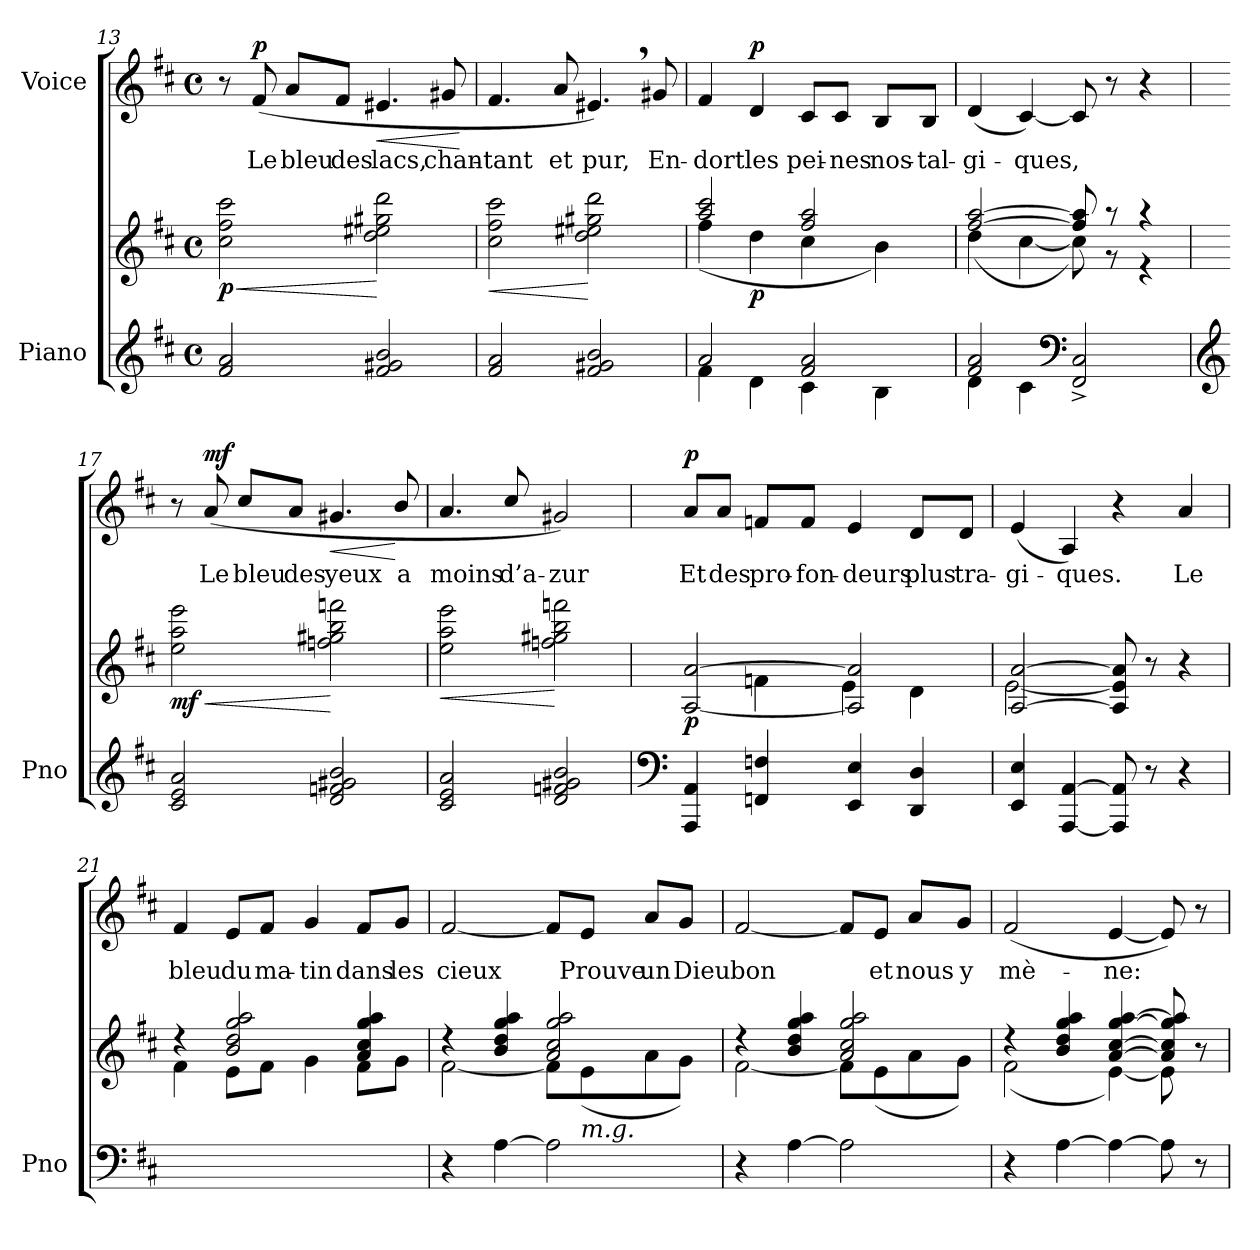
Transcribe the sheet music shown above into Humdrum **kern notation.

**kern	**kern	**dynam	**kern	**text	**dynam
*part2	*part2	*part2	*part1	*part1	*part1
*staff3	*staff2	*staff2/3	*staff1	*staff1	*staff1
*I"Piano	*	*	*I"Voice	*	*
*I'Pno	*	*	*	*	*
!!LO:LB:g=z
*clefG2	*clefG2	*	*clefG2	*	*
*k[f#c#]	*k[f#c#]	*	*k[f#c#]	*	*
*M4/4	*M4/4	*	*M4/4	*	*
*met(c)	*met(c)	*	*met(c)	*	*
=13	=13	=13	=13	=13	=13
!	!	!LO:HP:b	!	!	!
!	!	!LO:DY:n=1:b	!	!	!
2f#/ 2a/	2cc#\ 2ff#\ 2ccc#\	< p	8r	.	.
!	!	!	!	!LO:LY:b	!LO:DY:a
.	.	.	(8f#/	Le	p
!	!	!	!	!LO:LY:b	!
.	.	.	8a/L	bleu	.
!	!	!	!	!LO:LY:b	!
.	.	.	8f#/J	des	.
!	!	!	!	!LO:LY:b	!LO:HP:b
2f#/ 2g#X/ 2b/	2dd\ 2ee#X\ 2gg#X\ 2ddd\	[	4.e#X/	lacs,	<
!	!	!	!	!LO:LY:b	!
.	.	.	8g#X/	chan-	.
.	.	.	.	.	[
=14	=14	=14	=14	=14	=14
!	!	!LO:HP:b	!	!LO:LY:b	!
2f#/ 2a/	2cc#\ 2ff#\ 2ccc#\	<	4.f#/	-tant	.
!	!	!	!	!LO:LY:b	!
.	.	.	8a/	et	.
!	!	!	!	!LO:LY:b	!
2f#/ 2g#X/ 2b/	2dd\ 2ee#X\ 2gg#X\ 2ddd\	[	4.e#X,/)	pur,	.
!	!	!	!	!LO:LY:b	!
.	.	.	8g#X/	En-	.
=15	=15	=15	=15	=15	=15
*^	*^	*	*	*	*
!	!	!	!	!	!	!LO:LY:b	!
2a/	4f#\	2aa/ 2ccc#/	(4ff#\	.	4f#/	-dort	.
!	!	!	!	!LO:DY:b	!	!LO:LY:b	!LO:DY:a
.	4d\	.	4dd\	p	4d/	les	p
!	!	!	!	!	!	!LO:LY:b	!
2f#/ 2a/	4c#\	2ff#/ 2aa/	4cc#\	.	8c#/L	pei-	.
!	!	!	!	!	!	!LO:LY:b	!
.	.	.	.	.	8c#/J	-nes	.
!	!	!	!	!	!	!LO:LY:b	!
.	4B\	.	4b\)	.	8B/L	nos-	.
!	!	!	!	!	!	!LO:LY:b	!
.	.	.	.	.	8B/J	-tal-	.
!!LO:LB:g=z
=16	=16	=16	=16	=16	=16	=16	=16
!	!	!	!	!	!	!LO:LY:b	!
2f#/ 2a/	4d\	[2ff#/ [2aa/	(4dd\	.	(4d/	-gi-	.
!	!	!	!	!	!	!LO:LY:b	!
.	4c#\	.	[4cc#\	.	[4c#/)	-ques,	.
*clefF4	*	*	*	*	*	*	*
2FF#/^< 2C#/^<	2ryy	8ff#/] 8aa/]	8cc#\])	.	8c#/]	.	.
.	.	8r	8r	.	8r	.	.
.	.	4r	4r	.	4r	.	.
*v	*v	*	*	*	*	*	*
*	*v	*v	*	*	*	*
=17	=17	=17	=17	=17	=17
*clefG2	*	*	*	*	*
*	*^	*	*	*	*
!	!	!	!LO:HP:b	!	!	!
!	!	!	!LO:DY:n=1:b	!	!	!
*	*v	*v	*	*	*	*
2c#/ 2e/ 2a/	2ee\ 2aa\ 2eee\	< mf	8r	.	.
!	!	!	!	!LO:LY:b	!LO:DY:a
.	.	.	(8a/	Le	mf
!	!	!	!	!LO:LY:b	!
.	.	.	8cc#/L	bleu	.
!	!	!	!	!LO:LY:b	!
.	.	.	8a/J	des	.
!	!	!	!	!LO:LY:b	!LO:HP:b
2d/ 2fn/ 2g#X/ 2b/	2ffn\ 2gg#X\ 2bb\ 2fffn\	[	4.g#X/	yeux	<
!	!	!	!	!LO:LY:b	!
.	.	.	8b/	a	[
=18	=18	=18	=18	=18	=18
!	!	!LO:HP:b	!	!LO:LY:b	!
2c#/ 2e/ 2a/	2ee\ 2aa\ 2eee\	<	4.a/	moins	.
!	!	!	!	!LO:LY:b	!
.	.	.	8cc#/	d’a-	.
!	!	!	!	!LO:LY:b	!
2d/ 2fn/ 2g#X/ 2b/	2ffn\ 2gg#X\ 2bb\ 2fffn\	[	2g#X/)	-zur	.
!!LO:PB:g=z
=19	=19	=19	=19	=19	=19
*clefF4	*	*	*	*	*
*	*^	*	*	*	*
!	!	!	!LO:DY:b	!	!LO:LY:b	!LO:DY:a
4AAA/ 4AA/	[<2A/ [2a/	4ryy	p	8a/L	Et	p
!	!	!	!	!	!LO:LY:b	!
.	.	.	.	8a/J	des	.
!	!	!	!	!	!LO:LY:b	!
4FFn/ 4Fn/	.	4fn\	.	8fn/L	pro-	.
!	!	!	!	!	!LO:LY:b	!
.	.	.	.	8f/J	-fon-	.
!	!	!	!	!	!LO:LY:b	!
4EE/ 4E/	2A/] 2a/]	4e\	.	4e/	-deurs	.
!	!	!	!	!	!LO:LY:b	!
4DD/ 4D/	.	4d\	.	8d/L	plus	.
!	!	!	!	!	!LO:LY:b	!
.	.	.	.	8d/J	tra-	.
=20	=20	=20	=20	=20	=20	=20
!	!	!	!	!	!LO:LY:b	!
4EE/ 4E/	[<2A/ [2a/	[2e\	.	(4e/	-gi-	.
!	!	!	!	!	!LO:LY:b	!
[4AAA/ [4AA/	.	.	.	4A/)	-ques.	.
8AAA/] 8AA/]	8A/] 8e/] 8a/]	2ryy	.	4r	.	.
8r	8r	.	.	.	.	.
!	!	!	!	!	!LO:LY:b	!LO:DY:a
!	!	!	!	!	!	!LO:DY:n=1:a
4r	4r	.	.	4a/	Le	pp other-dynamics
=21	=21	=21	=21	=21	=21	=21
!	!	!	!LO:DY:b	!	!LO:LY:b	!
!	!	!	!LO:DY:n=1:b	!	!	!
1ryy	4r	4f#\	p other-dynamics	4f#/	bleu	.
!	!	!	!	!	!LO:LY:b	!
.	2b/ 2dd/ 2gg/ 2aa/	8e\L	.	8e/L	du	.
!	!	!	!	!	!LO:LY:b	!
.	.	8f#\J	.	8f#/J	ma-	.
!	!	!	!	!	!LO:LY:b	!
.	.	4g\	.	4g/	-tin	.
!	!	!	!	!	!LO:LY:b	!
.	4a/ 4cc#/ 4gg/ 4aa/	8f#\L	.	8f#/L	dans	.
!	!	!	!	!	!LO:LY:b	!
.	.	8g\J	.	8g/J	les	.
!!LO:LB:g=z
=22	=22	=22	=22	=22	=22	=22
!	!	!	!	!	!LO:LY:b	!
4r	4r	[2f#\	.	[2f#/	cieux	.
[4A\	4b/ 4dd/ 4gg/ 4aa/	.	.	.	.	.
2A\]	2a/ 2cc#/ 2gg/ 2aa/	8f#\L]	.	8f#/L]	.	.
!	!	!LO:TX:b:i:t=m.g.	!	!	!	!
!	!	!	!	!	!LO:LY:b	!
.	.	(>8e\	.	8e/J	Prouve	.
!	!	!	!	!	!LO:LY:b	!
.	.	8a\	.	8a/L	un	.
!	!	!	!	!	!LO:LY:b	!
.	.	8g\J)	.	8g/J	Dieu	.
=23	=23	=23	=23	=23	=23	=23
!	!	!	!	!	!LO:LY:b	!
4r	4r	[2f#\	.	[2f#/	bon	.
[4A\	4b/ 4dd/ 4gg/ 4aa/	.	.	.	.	.
2A\]	2a/ 2cc#/ 2gg/ 2aa/	8f#\L]	.	8f#/L]	.	.
!	!	!	!	!	!LO:LY:b	!
.	.	(>8e\	.	8e/J	et	.
!	!	!	!	!	!LO:LY:b	!
.	.	8a\	.	8a/L	nous	.
!	!	!	!	!	!LO:LY:b	!
.	.	8g\J)	.	8g/J	y	.
=24	=24	=24	=24	=24	=24	=24
!	!	!	!	!	!LO:LY:b	!
4r	4r	(2f#\	.	(>2f#/	mè-	.
[4A\	4b/ 4dd/ 4gg/ 4aa/	.	.	.	.	.
!	!	!	!	!	!LO:LY:b	!
4A\_	[4a/ [4cc#/ [4gg/ [4aa/	[4e\)	.	[4e/	-ne:	.
8A\]	8a/] 8cc#/] 8gg/] 8aa/]	8e\]	.	8e/])	.	.
8r	8r	8ryy	.	8r	.	.
*	*v	*v	*	*	*	*
=	=	=	=	=	=
*-	*-	*-	*-	*-	*-
